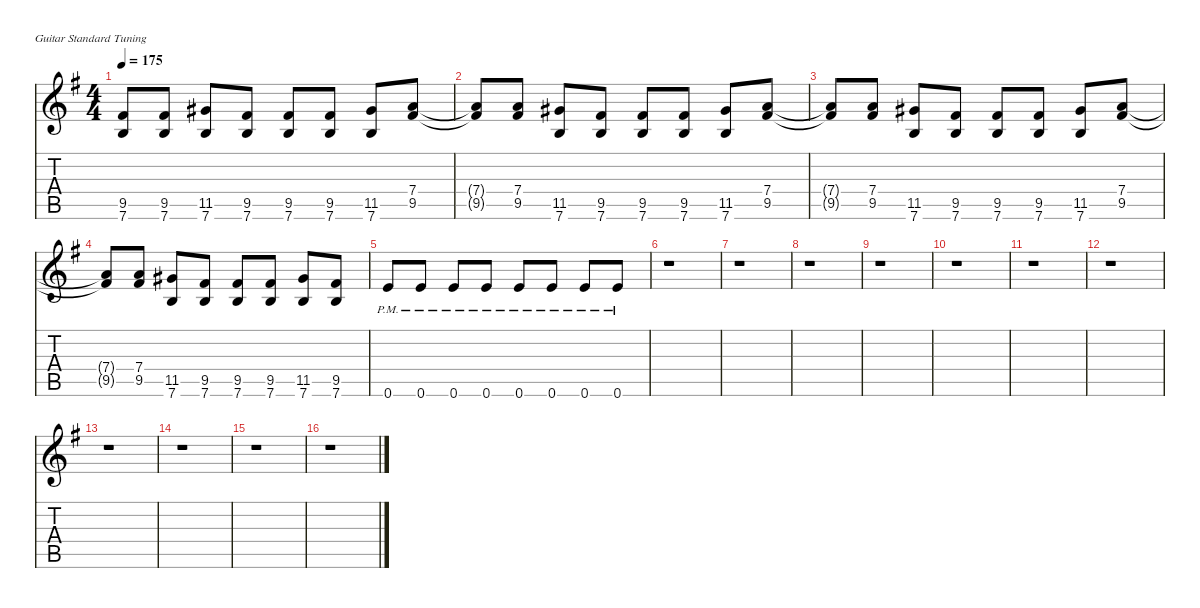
\hideDynamics
\bracketExtendMode nobrackets
\singleTrackTrackNamePolicy hidden
\multiTrackTrackNamePolicy hidden
\firstSystemTrackNameMode fullname
\firstSystemTrackNameOrientation horizontal
\otherSystemsTrackNameOrientation horizontal
\track ("Rhythm Guitar" "E-Gt") {instrument overdrivenguitar}
\staff {score tabs}
\tuning (E4 B3 G3 D3 A2 E2)
\ts (4 4)
\tempo 175
\clef g2
\ks g
(9.5{acc #} 7.6{acc forcenatural}).8{dy f beam Up} (9.5{acc #} 7.6{acc forcenatural}).8{beam Up} (11.5{acc #} 7.6{acc forcenatural}).8{beam Up} (9.5{acc #} 7.6{acc forcenatural}).8{beam Up} (9.5{acc #} 7.6{acc forcenatural}).8{beam Up} (9.5{acc #} 7.6{acc forcenatural}).8{beam Up} (11.5{acc #} 7.6{acc forcenatural}).8{beam Up} (7.4{acc forcenatural} 9.5{acc #}).8{beam Up} |
(7.4{t acc forcenatural} 9.5{t acc #}).8{beam Up} (7.4{acc forcenatural} 9.5{acc #}).8{beam Up} (11.5{acc #} 7.6{acc forcenatural}).8{beam Up} (9.5{acc #} 7.6{acc forcenatural}).8{beam Up} (9.5{acc #} 7.6{acc forcenatural}).8{beam Up} (9.5{acc #} 7.6{acc forcenatural}).8{beam Up} (11.5{acc #} 7.6{acc forcenatural}).8{beam Up} (7.4{acc forcenatural} 9.5{acc #}).8{beam Up} |
(7.4{t acc forcenatural} 9.5{t acc #}).8{beam Up} (7.4{acc forcenatural} 9.5{acc #}).8{beam Up} (11.5{acc #} 7.6{acc forcenatural}).8{beam Up} (9.5{acc #} 7.6{acc forcenatural}).8{beam Up} (9.5{acc #} 7.6{acc forcenatural}).8{beam Up} (9.5{acc #} 7.6{acc forcenatural}).8{beam Up} (11.5{acc #} 7.6{acc forcenatural}).8{beam Up} (7.4{acc forcenatural} 9.5{acc #}).8{beam Up} |
(7.4{t acc forcenatural} 9.5{t acc #}).8{beam Up} (7.4{acc forcenatural} 9.5{acc #}).8{beam Up} (11.5{acc #} 7.6{acc forcenatural}).8{beam Up} (9.5{acc #} 7.6{acc forcenatural}).8{beam Up} (9.5{acc #} 7.6{acc forcenatural}).8{beam Up} (9.5{acc #} 7.6{acc forcenatural}).8{beam Up} (11.5{acc #} 7.6{acc forcenatural}).8{beam Up} (9.5{acc #} 7.6{acc forcenatural}).8{beam Up} |
0.6{pm acc forcenatural}.8{ot 8vb beam Up} 0.6{pm acc forcenatural}.8{ot 8vb beam Up} 0.6{pm acc forcenatural}.8{ot 8vb beam Up} 0.6{pm acc forcenatural}.8{ot 8vb beam Up} 0.6{pm acc forcenatural}.8{ot 8vb beam Up} 0.6{pm acc forcenatural}.8{ot 8vb beam Up} 0.6{pm acc forcenatural}.8{ot 8vb beam Up} 0.6{pm acc forcenatural}.8{ot 8vb beam Up} |
r.1{beam Down} |
r.1{beam Down} |
r.1{beam Down} |
r.1{beam Down} |
r.1{beam Down} |
r.1{beam Down} |
r.1{beam Down} |
r.1{beam Down} |
r.1{beam Down} |
r.1{beam Down} |
r.1{beam Down}
